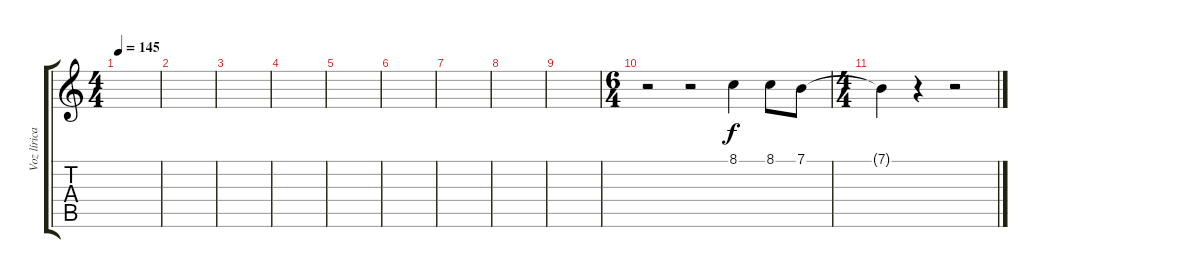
\track ("Voz lírica de la vieja" "Voz lírica") {instrument stringensemble1}
\staff {score tabs}
\tuning (E4 B3 G3 D3 A2 E2) {hide}
\ts (4 4)
\tempo 145
\clef g2
\ks c
|
|
|
|
|
|
|
|
|
\ts (6 4)
r.2 r.2 8.1.4 8.1.8 7.1.8 |
\ts (4 4)
7.1{t}.4 r.4 r.2
